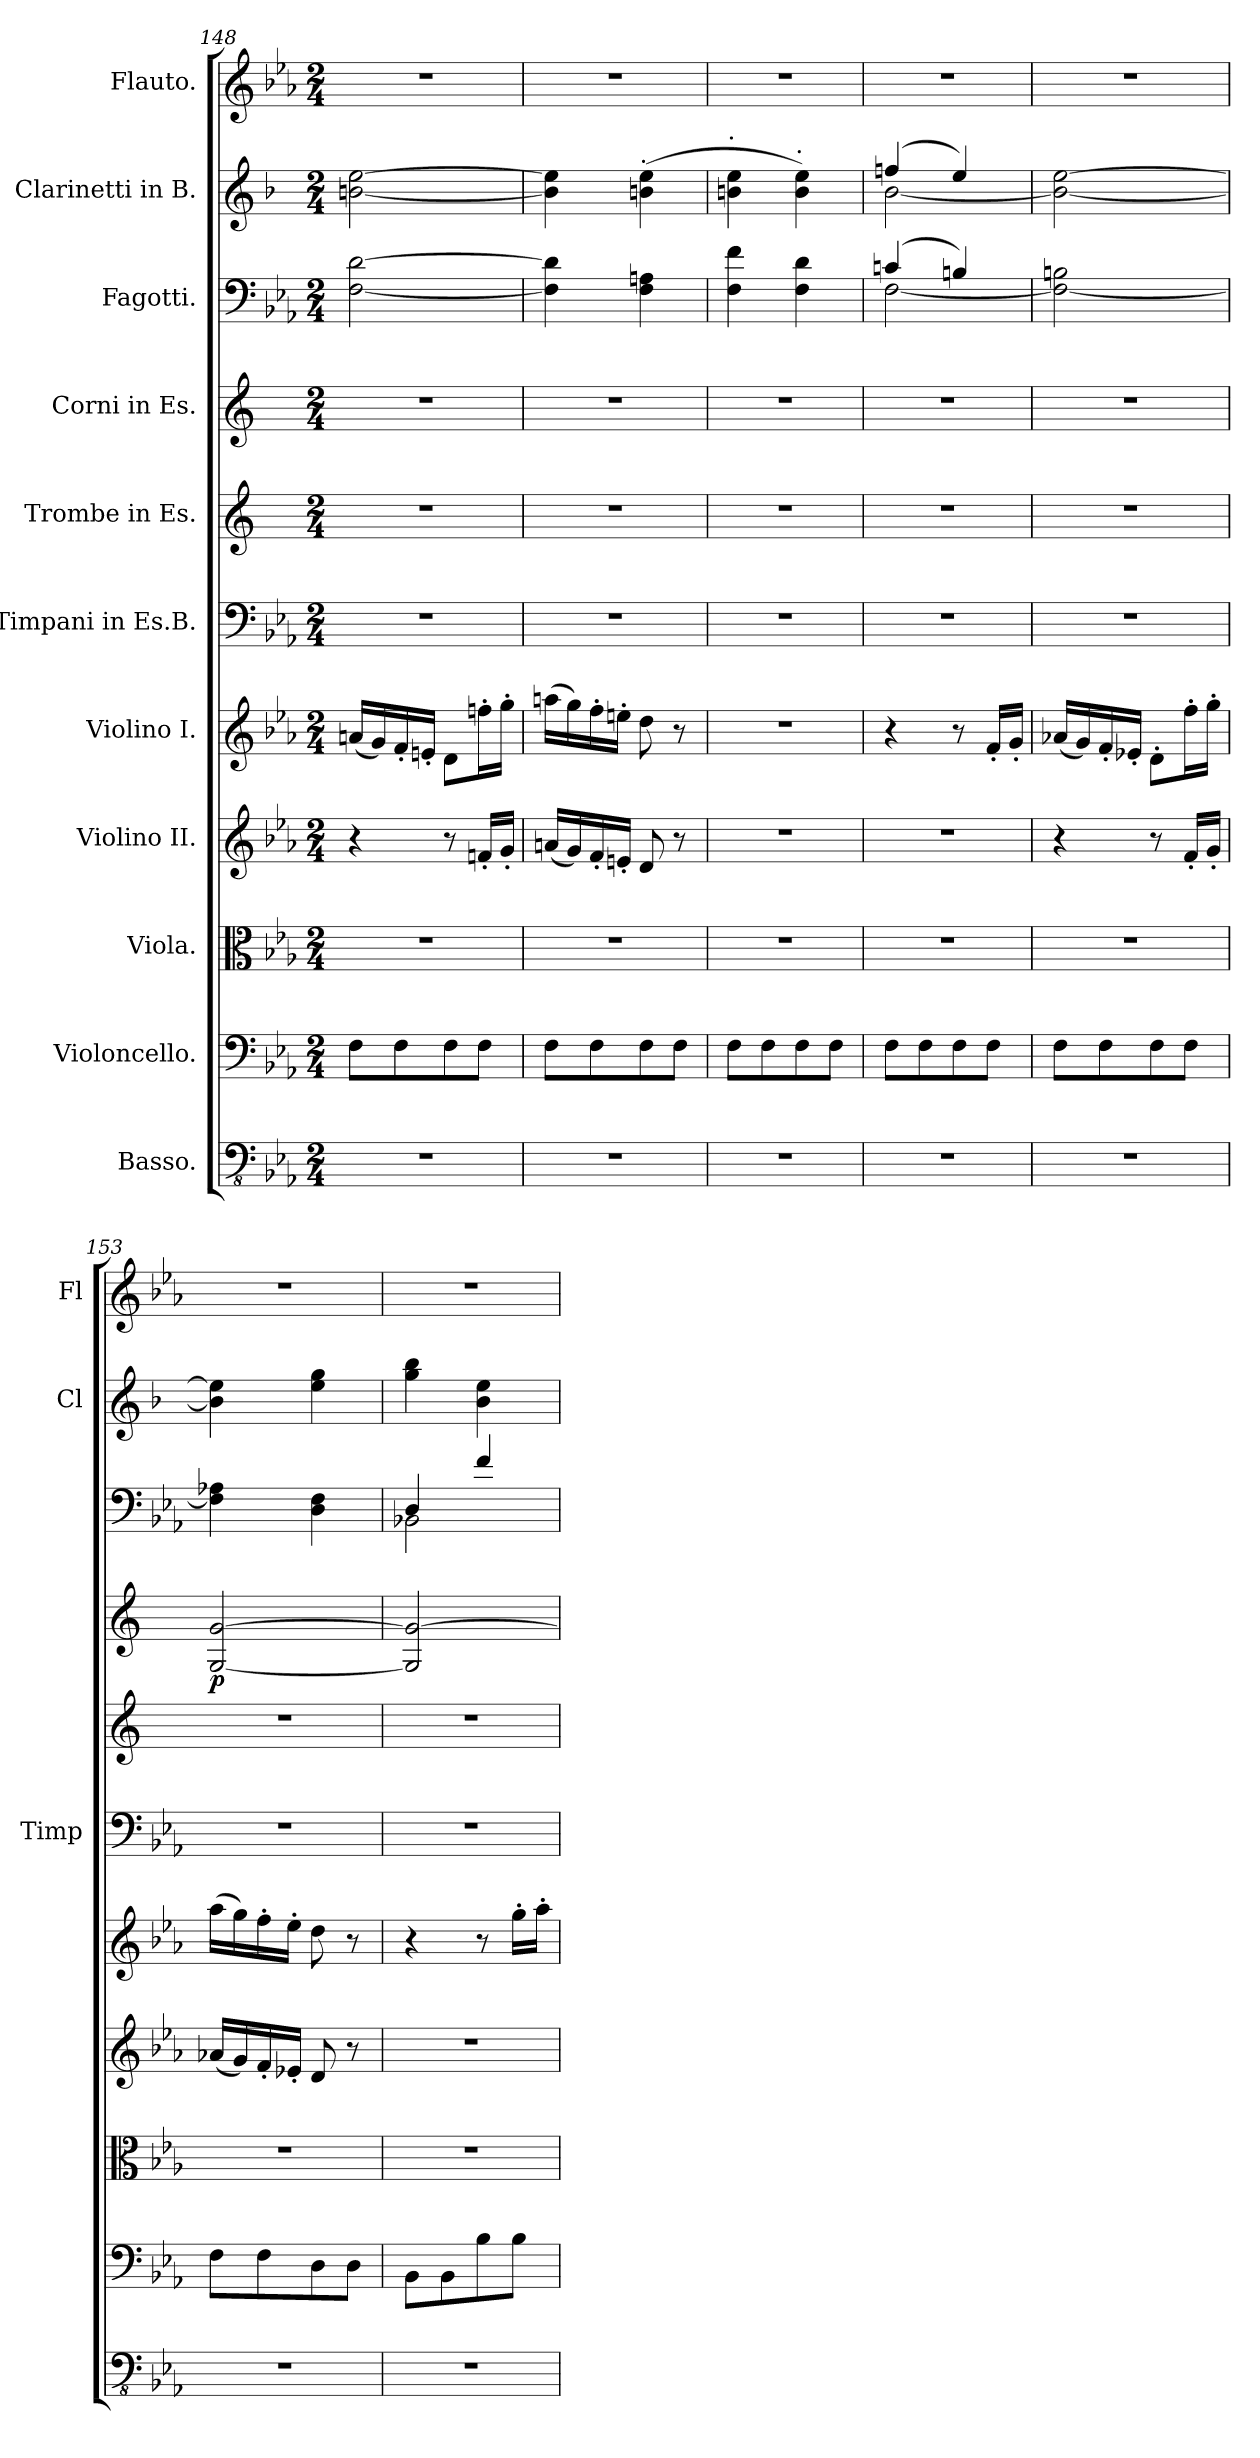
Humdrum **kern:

**kern	**kern	**kern	**kern	**kern	**kern	**kern	**kern	**dynam	**kern	**kern	**kern
*part11	*part10	*part9	*part8	*part7	*part6	*part5	*part4	*part4	*part3	*part2	*part1
*staff11	*staff10	*staff9	*staff8	*staff7	*staff6	*staff5	*staff4	*staff4	*staff3	*staff2	*staff1
*I"Basso.	*I"Violoncello.	*I"Viola.	*I"Violino II.	*I"Violino I.	*I"Timpani in Es.B.	*I"Trombe in Es.	*I"Corni in Es.	*	*I"Fagotti.	*I"Clarinetti in B.	*I"Flauto.
*	*	*	*	*	*I'Timp	*	*	*	*	*I'Cl	*I'Fl
!!LO:LB:g=z
*clefFv4	*clefF4	*clefC3	*clefG2	*clefG2	*clefF4	*clefG2	*clefG2	*	*clefF4	*clefG2	*clefG2
*	*	*	*	*	*	*ITrd-2c-3	*ITrd5c9	*	*	*ITrd1c2	*
*k[b-e-a-]	*k[b-e-a-]	*k[b-e-a-]	*k[b-e-a-]	*k[b-e-a-]	*k[b-e-a-]	*k[b-e-a-]	*k[b-e-a-]	*	*k[b-e-a-]	*k[b-e-a-]	*k[b-e-a-]
*M2/4	*M2/4	*M2/4	*M2/4	*M2/4	*M2/4	*M2/4	*M2/4	*	*M2/4	*M2/4	*M2/4
=148	=148	=148	=148	=148	=148	=148	=148	=148	=148	=148	=148
2r	8F\L	2r	4r	(<16an/LL	2r	2r	2r	.	[2F\ [2d\	[2an\ [2dd\	2r
.	.	.	.	16g/)	.	.	.	.	.	.	.
.	8F\	.	.	16f'/	.	.	.	.	.	.	.
.	.	.	.	16en'/JJ	.	.	.	.	.	.	.
.	8F\	.	8r	8d\L	.	.	.	.	.	.	.
.	8F\J	.	16fn'/LL	16ffn'\L	.	.	.	.	.	.	.
.	.	.	16g'/JJ	16gg'\JJ	.	.	.	.	.	.	.
=149	=149	=149	=149	=149	=149	=149	=149	=149	=149	=149	=149
2r	8F\L	2r	(<16an/LL	(>16aan\LL	2r	2r	2r	.	4F\] 4d\]	4a\] 4dd\]	2r
.	.	.	16g/)	16gg\)	.	.	.	.	.	.	.
.	8F\	.	16f'/	16ff'\	.	.	.	.	.	.	.
.	.	.	16en'/JJ	16een'\JJ	.	.	.	.	.	.	.
!	!	!	!	!	!	!	!	!	!	!LO:TX:a:t=.	!
.	8F\	.	8d/	8dd\	.	.	.	.	4F\ 4An\	(>4an\ 4dd\	.
.	8F\J	.	8r	8r	.	.	.	.	.	.	.
=150	=150	=150	=150	=150	=150	=150	=150	=150	=150	=150	=150
!	!	!	!	!	!	!	!	!	!	!LO:TX:a:t=.	!
2r	8F\L	2r	2r	2r	2r	2r	2r	.	4F\ 4f\	4an\ 4dd\	2r
.	8F\	.	.	.	.	.	.	.	.	.	.
!	!	!	!	!	!	!	!	!	!	!LO:TX:a:t=.	!
.	8F\	.	.	.	.	.	.	.	4F\ 4d\	4a\ 4dd\)	.
.	8F\J	.	.	.	.	.	.	.	.	.	.
=151	=151	=151	=151	=151	=151	=151	=151	=151	=151	=151	=151
*	*	*	*	*	*	*	*	*	*^	*^	*
2r	8F\L	2r	2r	4r	2r	2r	2r	.	(>4cn/	[2F\	(>4ee-X/	[2a-\	2r
.	8F\	.	.	.	.	.	.	.	.	.	.	.	.
.	8F\	.	.	8r	.	.	.	.	4Bn/)	.	4dd/)	.	.
.	8F\J	.	.	16f'/LL	.	.	.	.	.	.	.	.	.
.	.	.	.	16g'/JJ	.	.	.	.	.	.	.	.	.
*	*	*	*	*	*	*	*	*	*v	*v	*	*	*
*	*	*	*	*	*	*	*	*	*	*v	*v	*
=152	=152	=152	=152	=152	=152	=152	=152	=152	=152	=152	=152
2r	8F\L	2r	4r	(<16a-X/LL	2r	2r	2r	.	2F\_ 2Bn\	2a-\_ [2dd\	2r
.	.	.	.	16g/)	.	.	.	.	.	.	.
.	8F\	.	.	16f'/	.	.	.	.	.	.	.
.	.	.	.	16e-X'/JJ	.	.	.	.	.	.	.
.	8F\	.	8r	8d'\L	.	.	.	.	.	.	.
.	8F\J	.	16f'/LL	16ff'\L	.	.	.	.	.	.	.
.	.	.	16g'/JJ	16gg'\JJ	.	.	.	.	.	.	.
=153	=153	=153	=153	=153	=153	=153	=153	=153	=153	=153	=153
!	!	!	!	!	!	!	!	!LO:DY:b	!	!	!
2r	8F\L	2r	(<16a-X/LL	(>16aa-\LL	2r	2r	[2BB-/ [2B-/	p	4F\] 4A-X\	4a-\] 4dd\]	2r
.	.	.	16g/)	16gg\)	.	.	.	.	.	.	.
.	8F\	.	16f'/	16ff'\	.	.	.	.	.	.	.
.	.	.	16e-X'/JJ	16ee-'\JJ	.	.	.	.	.	.	.
.	8D\	.	8d/	8dd\	.	.	.	.	4D\ 4F\	4dd\ 4ff\	.
.	8D\J	.	8r	8r	.	.	.	.	.	.	.
=154	=154	=154	=154	=154	=154	=154	=154	=154	=154	=154	=154
*	*	*	*	*	*	*	*	*	*^	*	*
2r	8BB-\L	2r	2r	4r	2r	2r	2BB-/] 2B-/_	.	4D/	2BB-X\	4ff\ 4aa-\	2r
.	8BB-\	.	.	.	.	.	.	.	.	.	.	.
.	8B-\	.	.	8r	.	.	.	.	4f/	.	4a-\ 4dd\	.
.	8B-\J	.	.	16gg'\LL	.	.	.	.	.	.	.	.
.	.	.	.	16aa-'\JJ	.	.	.	.	.	.	.	.
*	*	*	*	*	*	*	*	*	*v	*v	*	*
=	=	=	=	=	=	=	=	=	=	=	=
*-	*-	*-	*-	*-	*-	*-	*-	*-	*-	*-	*-
